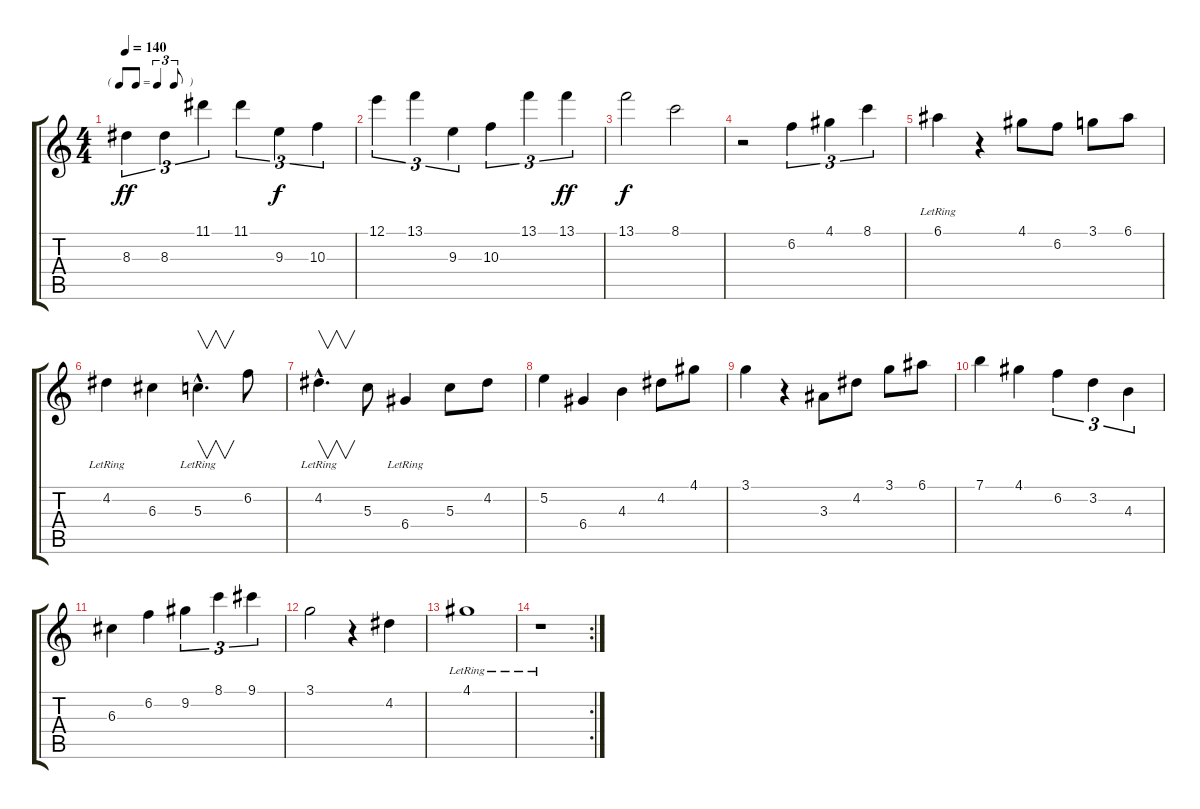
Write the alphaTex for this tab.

\track "" {instrument electricguitarjazz}
\staff {score tabs}
\tuning (E4 B3 G3 D3 A2 E2) {hide}
\ts (4 4)
\tf triplet8th
\tempo 140
\clef g2
\ks c
8.3.4{tu (3 2) dy ff} 8.3.4{tu (3 2)} 11.1.4{tu (3 2)} 11.1.4{tu (3 2)} 9.3.4{tu (3 2) dy f} 10.3.4{tu (3 2)} |
12.1.4{tu (3 2)} 13.1.4{tu (3 2)} 9.3.4{tu (3 2)} 10.3.4{tu (3 2)} 13.1.4{tu (3 2)} 13.1.4{tu (3 2) dy ff} |
13.1.2{dy f} 8.1.2 |
r.2 6.2.4{tu (3 2)} 4.1.4{tu (3 2)} 8.1.4{tu (3 2)} |
6.1{lr}.4 r.4 4.1.8 6.2.8 3.1.8 6.1.8 |
4.2{lr}.4 6.3.4 5.3{hac lr}.4{v d} 6.2.8 |
4.2{hac lr}.4{v d} 5.3.8 6.4{lr}.4 5.3.8 4.2.8 |
5.2.4 6.4.4 4.3.4 4.2.8 4.1.8 |
3.1.4 r.4 3.3.8 4.2.8 3.1.8 6.1.8 |
7.1.4 4.1.4 6.2.4{tu (3 2)} 3.2.4{tu (3 2)} 4.3.4{tu (3 2)} |
6.3.4 6.2.4 9.2.4{tu (3 2)} 8.1.4{tu (3 2)} 9.1.4{tu (3 2)} |
3.1.2 r.4 4.2.4 |
4.1{lr}.1 |
\rc 2
r.1
